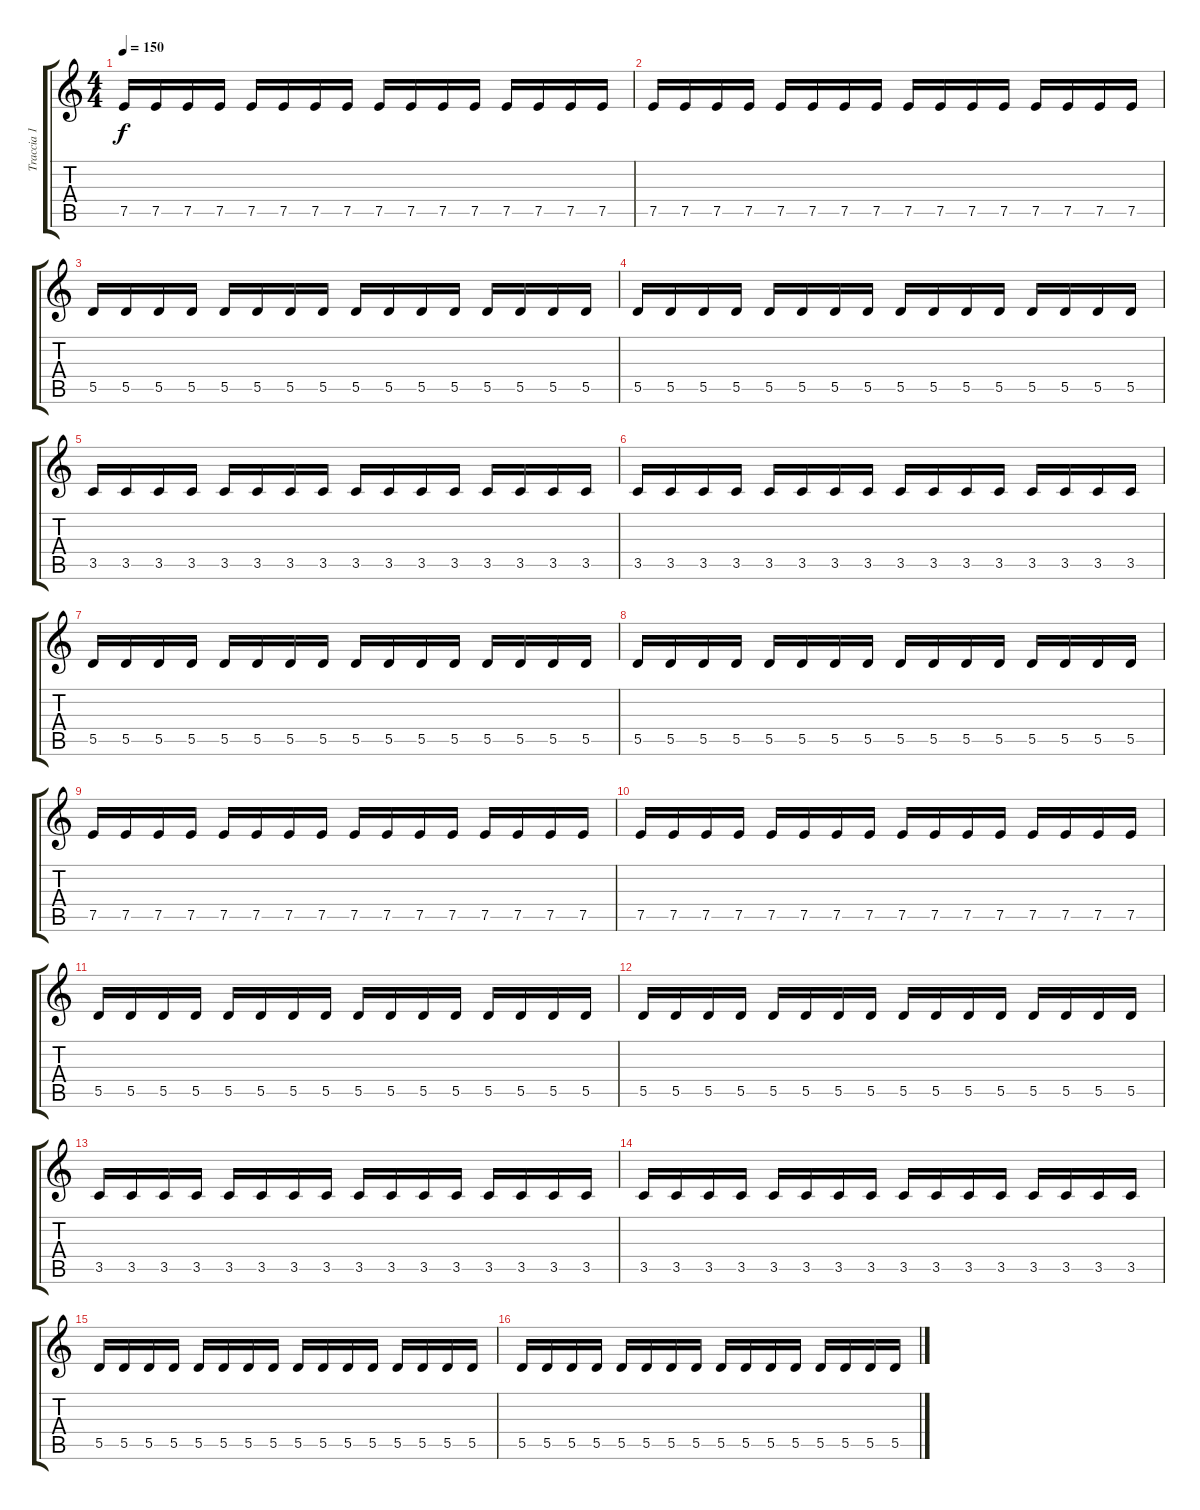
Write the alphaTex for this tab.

\track ("Traccia 1" "Traccia 1") {instrument distortionguitar}
\staff {score tabs}
\tuning (E4 B3 G3 D3 A2 E2) {hide}
\ts (4 4)
\tempo 150
\clef g2
\ks c
7.5.16{dy f instrument distortionguitar} 7.5.16 7.5.16 7.5.16 7.5.16 7.5.16 7.5.16 7.5.16 7.5.16 7.5.16 7.5.16 7.5.16 7.5.16 7.5.16 7.5.16 7.5.16 |
7.5.16 7.5.16 7.5.16 7.5.16 7.5.16 7.5.16 7.5.16 7.5.16 7.5.16 7.5.16 7.5.16 7.5.16 7.5.16 7.5.16 7.5.16 7.5.16 |
5.5.16 5.5.16 5.5.16 5.5.16 5.5.16 5.5.16 5.5.16 5.5.16 5.5.16 5.5.16 5.5.16 5.5.16 5.5.16 5.5.16 5.5.16 5.5.16 |
5.5.16 5.5.16 5.5.16 5.5.16 5.5.16 5.5.16 5.5.16 5.5.16 5.5.16 5.5.16 5.5.16 5.5.16 5.5.16 5.5.16 5.5.16 5.5.16 |
3.5.16 3.5.16 3.5.16 3.5.16 3.5.16 3.5.16 3.5.16 3.5.16 3.5.16 3.5.16 3.5.16 3.5.16 3.5.16 3.5.16 3.5.16 3.5.16 |
3.5.16 3.5.16 3.5.16 3.5.16 3.5.16 3.5.16 3.5.16 3.5.16 3.5.16 3.5.16 3.5.16 3.5.16 3.5.16 3.5.16 3.5.16 3.5.16 |
5.5.16 5.5.16 5.5.16 5.5.16 5.5.16 5.5.16 5.5.16 5.5.16 5.5.16 5.5.16 5.5.16 5.5.16 5.5.16 5.5.16 5.5.16 5.5.16 |
5.5.16 5.5.16 5.5.16 5.5.16 5.5.16 5.5.16 5.5.16 5.5.16 5.5.16 5.5.16 5.5.16 5.5.16 5.5.16 5.5.16 5.5.16 5.5.16 |
7.5.16 7.5.16 7.5.16 7.5.16 7.5.16 7.5.16 7.5.16 7.5.16 7.5.16 7.5.16 7.5.16 7.5.16 7.5.16 7.5.16 7.5.16 7.5.16 |
7.5.16 7.5.16 7.5.16 7.5.16 7.5.16 7.5.16 7.5.16 7.5.16 7.5.16 7.5.16 7.5.16 7.5.16 7.5.16 7.5.16 7.5.16 7.5.16 |
5.5.16 5.5.16 5.5.16 5.5.16 5.5.16 5.5.16 5.5.16 5.5.16 5.5.16 5.5.16 5.5.16 5.5.16 5.5.16 5.5.16 5.5.16 5.5.16 |
5.5.16 5.5.16 5.5.16 5.5.16 5.5.16 5.5.16 5.5.16 5.5.16 5.5.16 5.5.16 5.5.16 5.5.16 5.5.16 5.5.16 5.5.16 5.5.16 |
3.5.16 3.5.16 3.5.16 3.5.16 3.5.16 3.5.16 3.5.16 3.5.16 3.5.16 3.5.16 3.5.16 3.5.16 3.5.16 3.5.16 3.5.16 3.5.16 |
3.5.16 3.5.16 3.5.16 3.5.16 3.5.16 3.5.16 3.5.16 3.5.16 3.5.16 3.5.16 3.5.16 3.5.16 3.5.16 3.5.16 3.5.16 3.5.16 |
5.5.16 5.5.16 5.5.16 5.5.16 5.5.16 5.5.16 5.5.16 5.5.16 5.5.16 5.5.16 5.5.16 5.5.16 5.5.16 5.5.16 5.5.16 5.5.16 |
5.5.16 5.5.16 5.5.16 5.5.16 5.5.16 5.5.16 5.5.16 5.5.16 5.5.16 5.5.16 5.5.16 5.5.16 5.5.16 5.5.16 5.5.16 5.5.16
